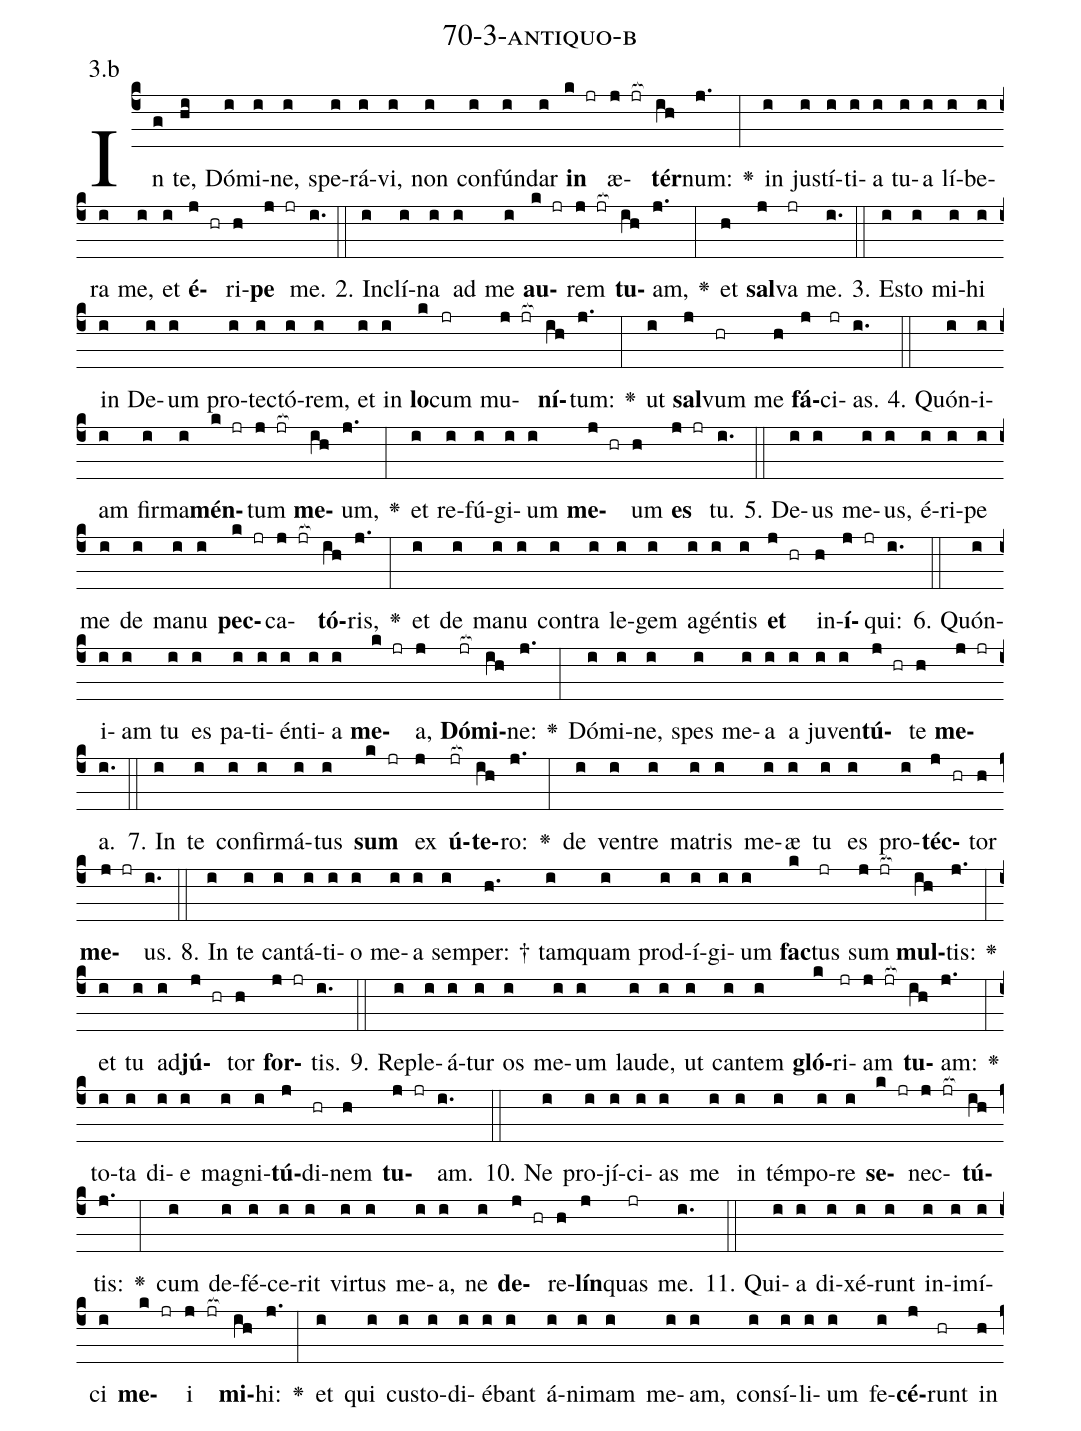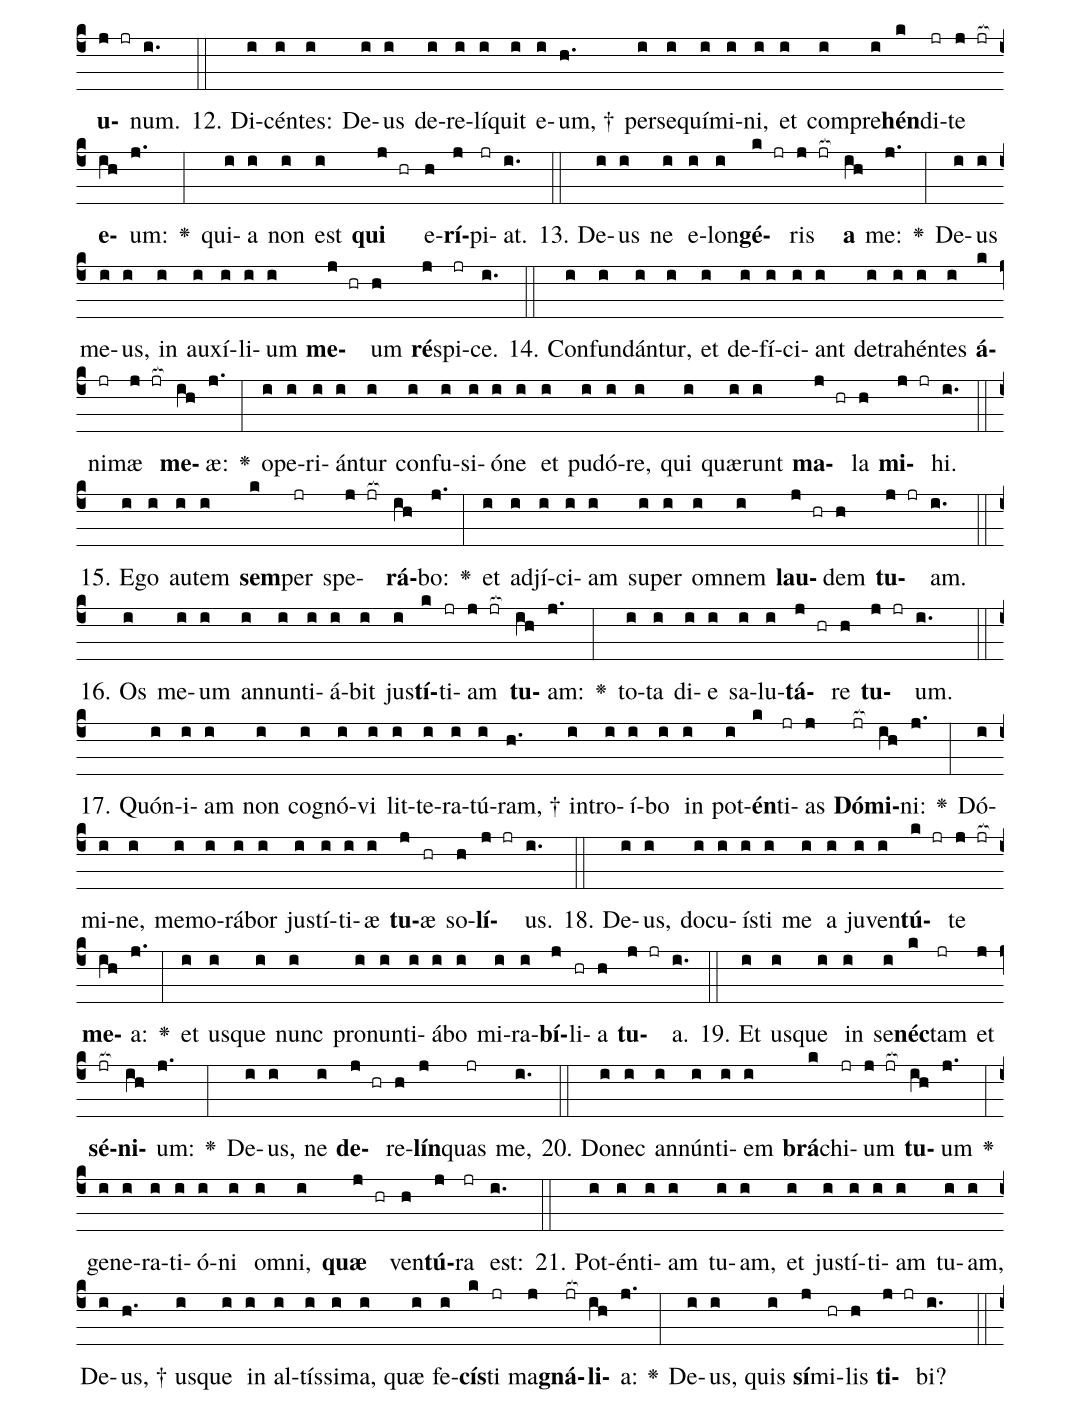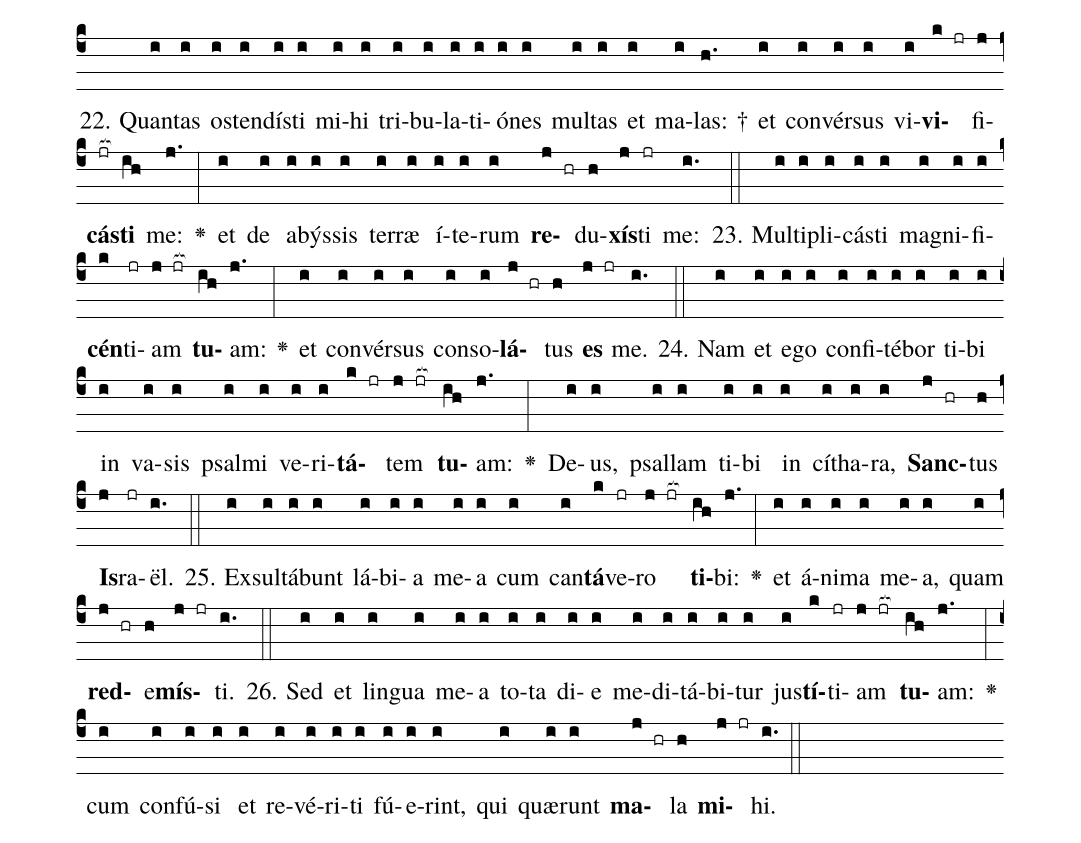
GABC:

name: 70-3-antiquo-b;
annotation: 3.b;
%%
(c4)In(g) te,(hi) Dó(i)mi(i)ne,(i) spe(i)rá(i)vi,(i) non(i) con(i)fún(i)dar(i) <b>in</b>(k jr) æ(j jr[ocb:1{])<b>tér</b>(ih[ocb:0}])num:(j.) <v>\greheightstar</v>(:) in(i) jus(i)tí(i)ti(i)a(i) tu(i)a(i) lí(i)be(i)ra(i) me,(i) et(i) <b>é</b>(j hr)ri(h)<b>pe</b>(j jr) me.(i.) (::)
2. In(i)clí(i)na(i) ad(i) me(i) <b>au</b>(k jr)rem(j jr[ocb:1{]) <b>tu</b>(ih[ocb:0}])am,(j.) <v>\greheightstar</v>(:) et(h) <b>sal</b>(j)va(jr) me.(i.) (::)
3. Es(i)to(i) mi(i)hi(i) in(i) De(i)um(i) pro(i)tec(i)tó(i)rem,(i) et(i) in(i) <b>lo</b>(k)cum(jr) mu(j jr[ocb:1{])<b>ní</b>(ih[ocb:0}])tum:(j.) <v>\greheightstar</v>(:) ut(i) <b>sal</b>(j)vum(hr) me(h) <b>fá</b>(j)ci(jr)as.(i.) (::)
4. Quón(i)i(i)am(i) fir(i)ma(i)<b>mén</b>(k jr)tum(j jr[ocb:1{]) <b>me</b>(ih[ocb:0}])um,(j.) <v>\greheightstar</v>(:) et(i) re(i)fú(i)gi(i)um(i) <b>me</b>(j hr)um(h) <b>es</b>(j jr) tu.(i.) (::)
5. De(i)us(i) me(i)us,(i) é(i)ri(i)pe(i) me(i) de(i) ma(i)nu(i) <b>pec</b>(k jr)ca(j jr[ocb:1{])<b>tó</b>(ih[ocb:0}])ris,(j.) <v>\greheightstar</v>(:) et(i) de(i) ma(i)nu(i) con(i)tra(i) le(i)gem(i) a(i)gén(i)tis(i) <b>et</b>(j hr) in(h)<b>í</b>(j jr)qui:(i.) (::)
6. Quón(i)i(i)am(i) tu(i) es(i) pa(i)ti(i)én(i)ti(i)a(i) <b>me</b>(k jr)a,(j) <b>Dó</b>(jr[ocb:1{])<b>mi</b>(ih[ocb:0}])ne:(j.) <v>\greheightstar</v>(:) Dó(i)mi(i)ne,(i) spes(i) me(i)a(i) a(i) ju(i)ven(i)<b>tú</b>(j hr)te(h) <b>me</b>(j jr)a.(i.) (::)
7. In(i) te(i) con(i)fir(i)má(i)tus(i) <b>sum</b>(k jr) ex(j) <b>ú</b>(jr[ocb:1{])<b>te</b>(ih[ocb:0}])ro:(j.) <v>\greheightstar</v>(:) de(i) ven(i)tre(i) ma(i)tris(i) me(i)æ(i) tu(i) es(i) pro(i)<b>téc</b>(j hr)tor(h) <b>me</b>(j jr)us.(i.) (::)
8. In(i) te(i) can(i)tá(i)ti(i)o(i) me(i)a(i) sem(i)per: †(h.) tam(i)quam(i) prod(i)í(i)gi(i)um(i) <b>fac</b>(k)tus(jr) sum(j jr[ocb:1{]) <b>mul</b>(ih[ocb:0}])tis:(j.) <v>\greheightstar</v>(:) et(i) tu(i) ad(i)<b>jú</b>(j hr)tor(h) <b>for</b>(j jr)tis.(i.) (::)
9. Re(i)ple(i)á(i)tur(i) os(i) me(i)um(i) lau(i)de,(i) ut(i) can(i)tem(i) <b>gló</b>(k)ri(jr)am(j jr[ocb:1{]) <b>tu</b>(ih[ocb:0}])am:(j.) <v>\greheightstar</v>(:) to(i)ta(i) di(i)e(i) ma(i)gni(i)<b>tú</b>(j)di(hr)nem(h) <b>tu</b>(j jr)am.(i.) (::)
10. Ne(i) pro(i)jí(i)ci(i)as(i) me(i) in(i) tém(i)po(i)re(i) <b>se</b>(k jr)nec(j jr[ocb:1{])<b>tú</b>(ih[ocb:0}])tis:(j.) <v>\greheightstar</v>(:) cum(i) de(i)fé(i)ce(i)rit(i) vir(i)tus(i) me(i)a,(i) ne(i) <b>de</b>(j hr)re(h)<b>lín</b>(j)quas(jr) me.(i.) (::)
11. Qui(i)a(i) di(i)xé(i)runt(i) in(i)i(i)mí(i)ci(i) <b>me</b>(k jr)i(j jr[ocb:1{]) <b>mi</b>(ih[ocb:0}])hi:(j.) <v>\greheightstar</v>(:) et(i) qui(i) cus(i)to(i)di(i)é(i)bant(i) á(i)ni(i)mam(i) me(i)am,(i) con(i)sí(i)li(i)um(i) fe(i)<b>cé</b>(j)runt(hr) in(h) <b>u</b>(j jr)num.(i.) (::)
12. Di(i)cén(i)tes:(i) De(i)us(i) de(i)re(i)lí(i)quit(i) e(i)um, †(h.) per(i)se(i)quí(i)mi(i)ni,(i) et(i) com(i)pre(i)<b>hén</b>(k)di(jr)te(j jr[ocb:1{]) <b>e</b>(ih[ocb:0}])um:(j.) <v>\greheightstar</v>(:) qui(i)a(i) non(i) est(i) <b>qui</b>(j hr) e(h)<b>rí</b>(j)pi(jr)at.(i.) (::)
13. De(i)us(i) ne(i) e(i)lon(i)<b>gé</b>(k jr)ris(j jr[ocb:1{]) <b>a</b>(ih[ocb:0}]) me:(j.) <v>\greheightstar</v>(:) De(i)us(i) me(i)us,(i) in(i) au(i)xí(i)li(i)um(i) <b>me</b>(j hr)um(h) <b>ré</b>(j)spi(jr)ce.(i.) (::)
14. Con(i)fun(i)dán(i)tur,(i) et(i) de(i)fí(i)ci(i)ant(i) de(i)tra(i)hén(i)tes(i) <b>á</b>(k)ni(jr)mæ(j jr[ocb:1{]) <b>me</b>(ih[ocb:0}])æ:(j.) <v>\greheightstar</v>(:) o(i)pe(i)ri(i)án(i)tur(i) con(i)fu(i)si(i)ó(i)ne(i) et(i) pu(i)dó(i)re,(i) qui(i) quæ(i)runt(i) <b>ma</b>(j hr)la(h) <b>mi</b>(j jr)hi.(i.) (::)
15. E(i)go(i) au(i)tem(i) <b>sem</b>(k)per(jr) spe(j jr[ocb:1{])<b>rá</b>(ih[ocb:0}])bo:(j.) <v>\greheightstar</v>(:) et(i) ad(i)jí(i)ci(i)am(i) su(i)per(i) om(i)nem(i) <b>lau</b>(j hr)dem(h) <b>tu</b>(j jr)am.(i.) (::)
16. Os(i) me(i)um(i) an(i)nun(i)ti(i)á(i)bit(i) jus(i)<b>tí</b>(k)ti(jr)am(j jr[ocb:1{]) <b>tu</b>(ih[ocb:0}])am:(j.) <v>\greheightstar</v>(:) to(i)ta(i) di(i)e(i) sa(i)lu(i)<b>tá</b>(j hr)re(h) <b>tu</b>(j jr)um.(i.) (::)
17. Quón(i)i(i)am(i) non(i) co(i)gnó(i)vi(i) lit(i)te(i)ra(i)tú(i)ram, †(h.) in(i)tro(i)í(i)bo(i) in(i) pot(i)<b>én</b>(k)ti(jr)as(j) <b>Dó</b>(jr[ocb:1{])<b>mi</b>(ih[ocb:0}])ni:(j.) <v>\greheightstar</v>(:) Dó(i)mi(i)ne,(i) me(i)mo(i)rá(i)bor(i) jus(i)tí(i)ti(i)æ(i) <b>tu</b>(j)æ(hr) so(h)<b>lí</b>(j jr)us.(i.) (::)
18. De(i)us,(i) do(i)cu(i)ís(i)ti(i) me(i) a(i) ju(i)ven(i)<b>tú</b>(k jr)te(j jr[ocb:1{]) <b>me</b>(ih[ocb:0}])a:(j.) <v>\greheightstar</v>(:) et(i) us(i)que(i) nunc(i) pro(i)nun(i)ti(i)á(i)bo(i) mi(i)ra(i)<b>bí</b>(j)li(hr)a(h) <b>tu</b>(j jr)a.(i.) (::)
19. Et(i) us(i)que(i) in(i) se(i)<b>néc</b>(k)tam(jr) et(j) <b>sé</b>(jr[ocb:1{])<b>ni</b>(ih[ocb:0}])um:(j.) <v>\greheightstar</v>(:) De(i)us,(i) ne(i) <b>de</b>(j hr)re(h)<b>lín</b>(j)quas(jr) me,(i.) (::)
20. Do(i)nec(i) an(i)nún(i)ti(i)em(i) <b>brá</b>(k)chi(jr)um(j jr[ocb:1{]) <b>tu</b>(ih[ocb:0}])um(j.) <v>\greheightstar</v>(:) ge(i)ne(i)ra(i)ti(i)ó(i)ni(i) om(i)ni,(i) <b>quæ</b>(j hr) ven(h)<b>tú</b>(j)ra(jr) est:(i.) (::)
21. Pot(i)én(i)ti(i)am(i) tu(i)am,(i) et(i) jus(i)tí(i)ti(i)am(i) tu(i)am,(i) De(i)us, †(h.) us(i)que(i) in(i) al(i)tís(i)si(i)ma,(i) quæ(i) fe(i)<b>cís</b>(k)ti(jr) ma(j)<b>gná</b>(jr[ocb:1{])<b>li</b>(ih[ocb:0}])a:(j.) <v>\greheightstar</v>(:) De(i)us,(i) quis(i) <b>sí</b>(j)mi(hr)lis(h) <b>ti</b>(j jr)bi?(i.) (::)
22. Quan(i)tas(i) os(i)ten(i)dís(i)ti(i) mi(i)hi(i) tri(i)bu(i)la(i)ti(i)ó(i)nes(i) mul(i)tas(i) et(i) ma(i)las: †(h.) et(i) con(i)vér(i)sus(i) vi(i)<b>vi</b>(k jr)fi(j)<b>cás</b>(jr[ocb:1{])<b>ti</b>(ih[ocb:0}]) me:(j.) <v>\greheightstar</v>(:) et(i) de(i) a(i)býs(i)sis(i) ter(i)ræ(i) í(i)te(i)rum(i) <b>re</b>(j hr)du(h)<b>xís</b>(j)ti(jr) me:(i.) (::)
23. Mul(i)ti(i)pli(i)cás(i)ti(i) ma(i)gni(i)fi(i)<b>cén</b>(k)ti(jr)am(j jr[ocb:1{]) <b>tu</b>(ih[ocb:0}])am:(j.) <v>\greheightstar</v>(:) et(i) con(i)vér(i)sus(i) con(i)so(i)<b>lá</b>(j hr)tus(h) <b>es</b>(j jr) me.(i.) (::)
24. Nam(i) et(i) e(i)go(i) con(i)fi(i)té(i)bor(i) ti(i)bi(i) in(i) va(i)sis(i) psal(i)mi(i) ve(i)ri(i)<b>tá</b>(k jr)tem(j jr[ocb:1{]) <b>tu</b>(ih[ocb:0}])am:(j.) <v>\greheightstar</v>(:) De(i)us,(i) psal(i)lam(i) ti(i)bi(i) in(i) cí(i)tha(i)ra,(i) <b>Sanc</b>(j hr)tus(h) <b>Is</b>(j)ra(jr)ël.(i.) (::)
25. Ex(i)sul(i)tá(i)bunt(i) lá(i)bi(i)a(i) me(i)a(i) cum(i) can(i)<b>tá</b>(k)ve(jr)ro(j jr[ocb:1{]) <b>ti</b>(ih[ocb:0}])bi:(j.) <v>\greheightstar</v>(:) et(i) á(i)ni(i)ma(i) me(i)a,(i) quam(i) <b>red</b>(j hr)e(h)<b>mís</b>(j jr)ti.(i.) (::)
26. Sed(i) et(i) lin(i)gua(i) me(i)a(i) to(i)ta(i) di(i)e(i) me(i)di(i)tá(i)bi(i)tur(i) jus(i)<b>tí</b>(k)ti(jr)am(j jr[ocb:1{]) <b>tu</b>(ih[ocb:0}])am:(j.) <v>\greheightstar</v>(:) cum(i) con(i)fú(i)si(i) et(i) re(i)vé(i)ri(i)ti(i) fú(i)e(i)rint,(i) qui(i) quæ(i)runt(i) <b>ma</b>(j hr)la(h) <b>mi</b>(j jr)hi.(i.) (::)
